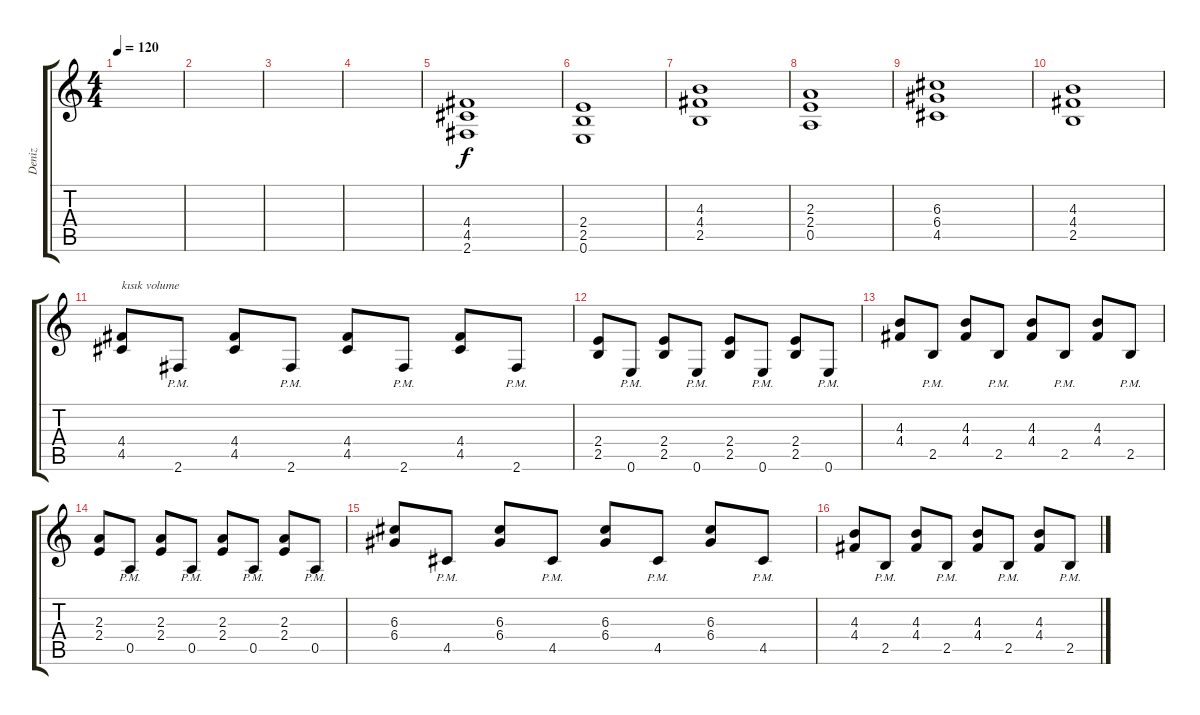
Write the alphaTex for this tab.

\track ("Deniz" "Deniz") {instrument distortionguitar}
\staff {score tabs}
\tuning (E4 B3 G3 D3 A2 E2) {hide}
\ts (4 4)
\tempo 120
\clef g2
\ks c
|
|
|
|
(4.4 4.5 2.6).1 |
(2.4 2.5 0.6).1 |
(4.3 4.4 2.5).1 |
(2.3 2.4 0.5).1 |
(6.3 6.4 4.5).1 |
(4.3 4.4 2.5).1 |
(4.4 4.5).8{txt "kısık volume" volume 10} 2.6{pm}.8 (4.4 4.5).8 2.6{pm}.8 (4.4 4.5).8 2.6{pm}.8 (4.4 4.5).8 2.6{pm}.8 |
(2.4 2.5).8 0.6{pm}.8 (2.4 2.5).8 0.6{pm}.8 (2.4 2.5).8 0.6{pm}.8 (2.4 2.5).8 0.6{pm}.8 |
(4.3 4.4).8 2.5{pm}.8 (4.3 4.4).8 2.5{pm}.8 (4.3 4.4).8 2.5{pm}.8 (4.3 4.4).8 2.5{pm}.8 |
(2.3 2.4).8 0.5{pm}.8 (2.3 2.4).8 0.5{pm}.8 (2.3 2.4).8 0.5{pm}.8 (2.3 2.4).8 0.5{pm}.8 |
(6.3 6.4).8 4.5{pm}.8 (6.3 6.4).8 4.5{pm}.8 (6.3 6.4).8 4.5{pm}.8 (6.3 6.4).8 4.5{pm}.8 |
(4.3 4.4).8 2.5{pm}.8 (4.3 4.4).8 2.5{pm}.8 (4.3 4.4).8 2.5{pm}.8 (4.3 4.4).8 2.5{pm}.8
